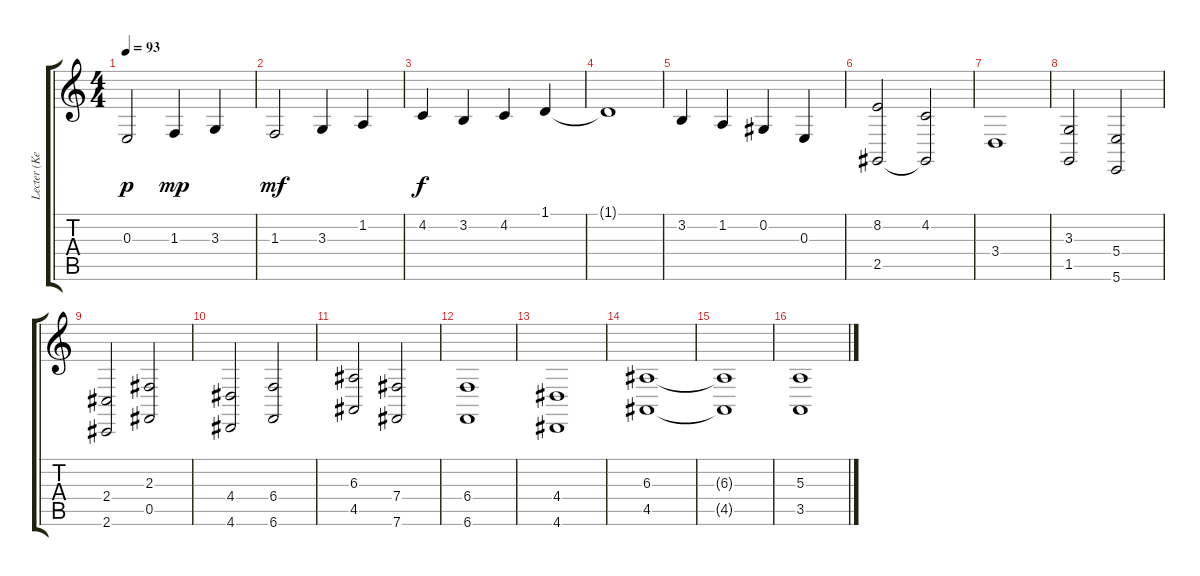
\track ("Lecter (KeybLeft)" "Lecter (Ke") {instrument brightacousticpiano}
\staff {score tabs}
\tuning (Db4 Ab3 E3 B2 Gb2 B1) {hide}
\ts (4 4)
\tempo 93
\clef g2
\ks c
0.3.2{dy p} 1.3.4{dy mp} 3.3.4 |
1.3.2{dy mf} 3.3.4 1.2.4 |
4.2.4{dy f} 3.2.4 4.2.4 1.1.4 |
1.1{t}.1 |
3.2.4 1.2.4 0.2.4 0.3.4 |
(8.2 2.5).2 (4.2 2.5{t}).2 |
3.4.1 |
(3.3 1.5).2 (5.4 5.6).2 |
(2.4 2.6).2 (2.3 0.5).2 |
(4.4 4.6).2 (6.4 6.6).2 |
(6.3 4.5).2 (7.4 7.6).2 |
(6.4 6.6).1 |
(4.4 4.6).1 |
(6.3 4.5).1 |
(6.3{t} 4.5{t}).1 |
(5.3 3.5).1
